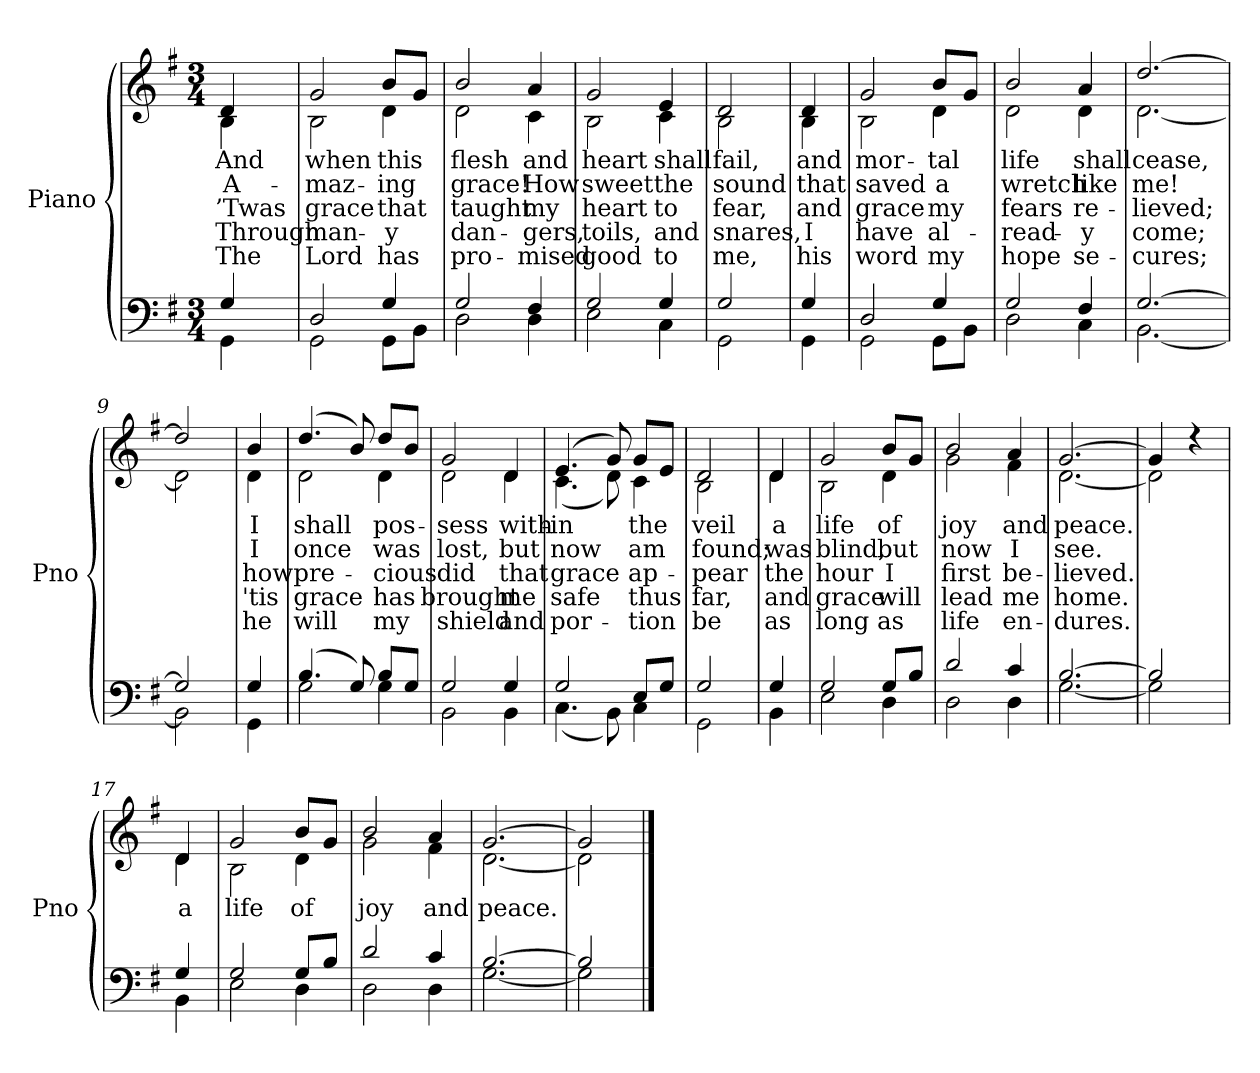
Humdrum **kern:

**kern	**kern	**text	**text	**text	**text	**text
*part2	*part1	*part1	*part1	*part1	*part1	*part1
*staff2	*staff1	*staff1	*staff1	*staff1	*staff1	*staff1
*I"Piano	*I"Piano	*	*	*	*	*
*I'Pno	*I'Pno	*	*	*	*	*
*clefF4	*clefG2	*	*	*	*	*
*k[f#]	*k[f#]	*	*	*	*	*
*M3/4	*M3/4	*	*	*	*	*
=1	=1	=1	=1	=1	=1	=1
*^	*	*	*	*	*	*
!	!	!LO:TX:b:i:t=Verse	!	!	!	!	!
!	!	!	!LO:LY:b	!LO:LY:b	!LO:LY:b	!LO:LY:b	!LO:LY:b
*	*	*^	*	*	*	*	*
4G/	4GG\	4d/	4B\	And	A-	’Twas	Through	The
=2	=2	=2	=2	=2	=2	=2	=2	=2
!	!	!	!	!LO:LY:b	!LO:LY:b	!LO:LY:b	!LO:LY:b	!LO:LY:b
2D/	2GG\	2g/	2B\	when	-maz-	grace	man-	Lord
!	!	!	!	!LO:LY:b	!LO:LY:b	!LO:LY:b	!LO:LY:b	!LO:LY:b
4G/	8GG\L	8b/L	4d\	this	-ing	that	-y	has
.	8BB\J	8g/J	.	.	.	.	.	.
=3	=3	=3	=3	=3	=3	=3	=3	=3
!	!	!	!	!LO:LY:b	!LO:LY:b	!LO:LY:b	!LO:LY:b	!LO:LY:b
2G/	2D\	2b/	2d\	flesh	grace!	taught	dan-	pro-
!	!	!	!	!LO:LY:b	!LO:LY:b	!LO:LY:b	!LO:LY:b	!LO:LY:b
4F#/	4D\	4a/	4c\	and	How	my	-gers,	-mised
=4	=4	=4	=4	=4	=4	=4	=4	=4
!	!	!	!	!LO:LY:b	!LO:LY:b	!LO:LY:b	!LO:LY:b	!LO:LY:b
2G/	2E\	2g/	2B\	heart	sweet	heart	toils,	good
!	!	!	!	!LO:LY:b	!LO:LY:b	!LO:LY:b	!LO:LY:b	!LO:LY:b
4G/	4C\	4e/	4c\	shall	the	to	and	to
=5	=5	=5	=5	=5	=5	=5	=5	=5
!	!	!	!	!LO:LY:b	!LO:LY:b	!LO:LY:b	!LO:LY:b	!LO:LY:b
2G/	2GG\	2d/	2B\	fail,	sound	fear,	snares,	me,
!!LO:LB:g=z	!!
=5X1	=5X1	=5X1	=5X1	=5X1	=5X1	=5X1	=5X1	=5X1
!	!	!	!	!LO:LY:b	!LO:LY:b	!LO:LY:b	!LO:LY:b	!LO:LY:b
4G/	4GG\	4d/	4B\	and	that	and	I	his
=6	=6	=6	=6	=6	=6	=6	=6	=6
!	!	!	!	!LO:LY:b	!LO:LY:b	!LO:LY:b	!LO:LY:b	!LO:LY:b
2D/	2GG\	2g/	2B\	mor-	saved	grace	have	word
!	!	!	!	!LO:LY:b	!LO:LY:b	!LO:LY:b	!LO:LY:b	!LO:LY:b
4G/	8GG\L	8b/L	4d\	-tal	a	my	al-	my
.	8BB\J	8g/J	.	.	.	.	.	.
=7	=7	=7	=7	=7	=7	=7	=7	=7
!	!	!	!	!LO:LY:b	!LO:LY:b	!LO:LY:b	!LO:LY:b	!LO:LY:b
2G/	2D\	2b/	2d\	life	wretch	fears	-read-	hope
!	!	!	!	!LO:LY:b	!LO:LY:b	!LO:LY:b	!LO:LY:b	!LO:LY:b
4F#/	4C\	4a/	4d\	shall	like	re-	-y	se-
=8	=8	=8	=8	=8	=8	=8	=8	=8
!	!	!	!	!LO:LY:b	!LO:LY:b	!LO:LY:b	!LO:LY:b	!LO:LY:b
[2.G/	[2.BB\	[2.dd/	[2.d\	cease,	me!	-lieved;	come;	-cures;
=9	=9	=9	=9	=9	=9	=9	=9	=9
2G/]	2BB\]	2dd/]	2d\]	.	.	.	.	.
!!LO:LB:g=z	!!
=9X2	=9X2	=9X2	=9X2	=9X2	=9X2	=9X2	=9X2	=9X2
!	!	!	!	!LO:LY:b	!LO:LY:b	!LO:LY:b	!LO:LY:b	!LO:LY:b
4G/	4GG\	4b/	4d\	I	I	how	'tis	he
=10	=10	=10	=10	=10	=10	=10	=10	=10
!	!	!	!	!LO:LY:b	!LO:LY:b	!LO:LY:b	!LO:LY:b	!LO:LY:b
(>4.B/	2G\	(>4.dd/	2d\	shall	once	pre-	grace	will
8G/)	.	8b/)	.	.	.	.	.	.
!	!	!	!	!LO:LY:b	!LO:LY:b	!LO:LY:b	!LO:LY:b	!LO:LY:b
8B/L	4G\	8dd/L	4d\	pos-	was	-cious	has	my
8G/J	.	8b/J	.	.	.	.	.	.
=11	=11	=11	=11	=11	=11	=11	=11	=11
!	!	!	!	!LO:LY:b	!LO:LY:b	!LO:LY:b	!LO:LY:b	!LO:LY:b
2G/	2BB\	2g/	2d\	-sess	lost,	did	brought	shield
!	!	!	!	!LO:LY:b	!LO:LY:b	!LO:LY:b	!LO:LY:b	!LO:LY:b
4G/	4BB\	4d/	4d\	with-	but	that	me	and
=12	=12	=12	=12	=12	=12	=12	=12	=12
!	!	!	!	!LO:LY:b	!LO:LY:b	!LO:LY:b	!LO:LY:b	!LO:LY:b
2G/	(<4.C\	(>4.e/	(<4.c\	-in	now	grace	safe	por-
.	8BB\)	8g/)	8d\)	.	.	.	.	.
!	!	!	!	!LO:LY:b	!LO:LY:b	!LO:LY:b	!LO:LY:b	!LO:LY:b
8E/L	4C\	8g/L	4c\	the	am	ap-	thus	-tion
8G/J	.	8e/J	.	.	.	.	.	.
=13	=13	=13	=13	=13	=13	=13	=13	=13
!	!	!	!	!LO:LY:b	!LO:LY:b	!LO:LY:b	!LO:LY:b	!LO:LY:b
2G/	2GG\	2d/	2B\	veil	found;	-pear	far,	be
!!LO:LB:g=z	!!
=13X3	=13X3	=13X3	=13X3	=13X3	=13X3	=13X3	=13X3	=13X3
!	!	!	!	!LO:LY:b	!LO:LY:b	!LO:LY:b	!LO:LY:b	!LO:LY:b
4G/	4BB\	4d/	4d\	a	was	the	and	as
=14	=14	=14	=14	=14	=14	=14	=14	=14
!	!	!	!	!LO:LY:b	!LO:LY:b	!LO:LY:b	!LO:LY:b	!LO:LY:b
2G/	2E\	2g/	2B\	life	blind,	hour	grace	long
!	!	!	!	!LO:LY:b	!LO:LY:b	!LO:LY:b	!LO:LY:b	!LO:LY:b
8G/L	4D\	8b/L	4d\	of	but	I	will	as
8B/J	.	8g/J	.	.	.	.	.	.
=15	=15	=15	=15	=15	=15	=15	=15	=15
!	!	!	!	!LO:LY:b	!LO:LY:b	!LO:LY:b	!LO:LY:b	!LO:LY:b
2d/	2D\	2b/	2g\	joy	now	first	lead	life
!	!	!	!	!LO:LY:b	!LO:LY:b	!LO:LY:b	!LO:LY:b	!LO:LY:b
4c/	4D\	4a/	4f#\	and	I	be-	me	en-
=16	=16	=16	=16	=16	=16	=16	=16	=16
!	!	!	!	!LO:LY:b	!LO:LY:b	!LO:LY:b	!LO:LY:b	!LO:LY:b
[2.B/	[2.G\	[2.g/	[2.d\	peace.	see.	-lieved.	home.	-dures.
=17	=17	=17	=17	=17	=17	=17	=17	=17
2B/]	2G\]	4g/]	2d\]	.	.	.	.	.
.	.	4r	.	.	.	.	.	.
!!LO:LB:g=z	!!
=17X4	=17X4	=17X4	=17X4	=17X4	=17X4	=17X4	=17X4	=17X4
!	!	!	!	!LO:LY:b	!	!	!	!
4G/	4BB\	4d/	4d\	a	.	.	.	.
=18	=18	=18	=18	=18	=18	=18	=18	=18
!	!	!	!	!LO:LY:b	!	!	!	!
2G/	2E\	2g/	2B\	life	.	.	.	.
!	!	!	!	!LO:LY:b	!	!	!	!
8G/L	4D\	8b/L	4d\	of	.	.	.	.
8B/J	.	8g/J	.	.	.	.	.	.
=19	=19	=19	=19	=19	=19	=19	=19	=19
!	!	!	!	!LO:LY:b	!	!	!	!
2d/	2D\	2b/	2g\	joy	.	.	.	.
!	!	!	!	!LO:LY:b	!	!	!	!
4c/	4D\	4a/	4f#\	and	.	.	.	.
=20	=20	=20	=20	=20	=20	=20	=20	=20
!	!	!	!	!LO:LY:b	!	!	!	!
[2.B/	[2.G\	[2.g/	[2.d\	peace.	.	.	.	.
=21	=21	=21	=21	=21	=21	=21	=21	=21
2B/]	2G\]	2g/]	2d\]	.	.	.	.	.
*v	*v	*	*	*	*	*	*	*
*	*v	*v	*	*	*	*	*
==	==	==	==	==	==	==
*-	*-	*-	*-	*-	*-	*-
